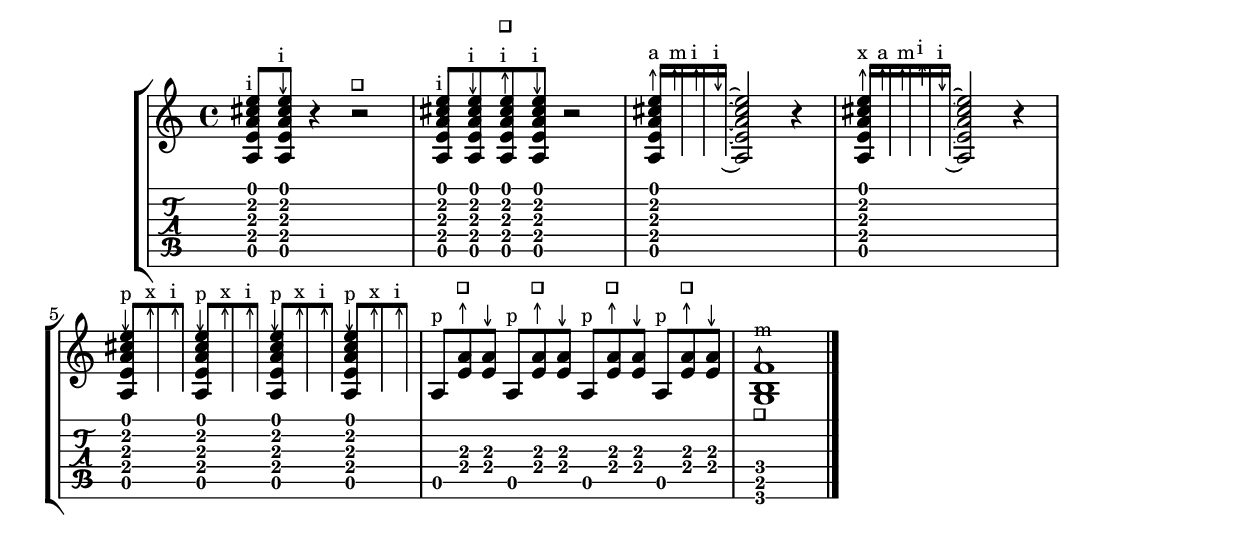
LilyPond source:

%% Do not edit this file; it is auto-generated from LSR http://lsr.dsi.unimi.it
%% This file is in the public domain.
\version "2.11.66"

\header {
  lsrtags = "fretted-strings"

  texidoc = "
For flamenco guitar, special notation is used:


* a golpe symbol to indicate a slap on the guitar body with the nail of
the ring finger


* an arrow to indicate (the direction of) strokes


* different letters for fingering (\"p\": thumb, \"i\": index finger,
\"m\": middle finger, \"a\": ring finger and \"x\": little finger)


* 3- and 4-finger rasgueados; stroke upwards with all fingers, ending
with an up- and down using the index finger


* abanicos: strokes (in tuples) with thumb (down), little and index
finger (both up). There's also an abanico 2 where middle and ring
finger are used instead of the little finger.


* alza pua: fast playing with the thumb


Most figures use arrows in combination with fingering; with abanicos
and rasgueados, noteheads are printed only for the first chord.

This snippet contains some header-like code that can be copied as
@samp{flamenco.ly} and included in source files. 

"
  doctitle = "Flamenco notation"
} % begin verbatim

%%%%%%%%%%%%%%%%%%%%%%%%%%%%%%%%%%%%%%%%%%%
%%%%%%%  Cut here ----- Start 'flamenco.ly' 

% Text indicators
abanico   = \markup { \italic Abanico }
rasgueaso = \markup { \italic Ras. }
alzapua   = \markup { \italic Alzapua }

% Finger stroke symbols
strokeUp = \markup { \postscript #"
  0.1     setlinewidth
  0.5 0   moveto
  0.5 2   lineto
  0.2 1.4 lineto
  0.5 2   moveto
  0.8 1.4 lineto
  stroke
"}

strokeDown = \markup { \postscript #"
  0.1     setlinewidth
  0.5 2   moveto
  0.5 0   lineto
  0.2 0.6 lineto
  0.5 0   moveto
  0.8 0.6 lineto
  stroke
"}

% Golpe symbol
golpe = \markup { \postscript #"
  0.2 setlinewidth
  0 0 moveto
  1 0 lineto
  1 1 lineto
  stroke
  "\postscript #"
  0.1       setlinewidth
  -0.6 -0.1  moveto
  -0.6  1.0 lineto
  0.5  1.0 lineto
  stroke
"}  

strokeUpGolpe = \markup { \column { \golpe \line { \strokeUp }}}
iUpGolpe = \markup { \column { \golpe \line { \small i } \line { \strokeUp }}}

% Strokes for all fingers
pUp   = \markup { \column { \small p \line { \strokeUp }}}
pDown = \markup { \column { \small p \line { \strokeDown }}}
iUp   = \markup { \column { \small i \line { \strokeUp }}}
iDown = \markup { \column { \small i \line { \strokeDown }}}
mUp   = \markup { \column { \small m \line { \strokeUp }}}
mDown = \markup { \column { \small m \line { \strokeDown }}}
aUp   = \markup { \column { \small a \line { \strokeUp }}}
aDown = \markup { \column { \small a \line { \strokeDown }}}
xUp   = \markup { \column { \small x \line { \strokeUp }}}
xDown = \markup { \column { \small x \line { \strokeDown }}}


% Just handy :)
tupletOff = {
  \once \override TupletNumber #'stencil = ##f
  \once \override TupletBracket #'stencil = ##f
}

tupletsOff = {
  \override TupletNumber #'stencil = ##f
  \override TupletBracket #'bracket-visibility = #'if-no-beam
}

tupletsOn = {
  \override TupletBracket #'bracket-visibility = #'default
  \revert TupletNumber #'stencil
}

headsOff = {
  \override TabNoteHead #'transparent = ##t
  \override NoteHead #'transparent = ##t
  \override NoteHead #'no-ledgers = ##t
}

headsOn = {
  \override TabNoteHead #'transparent = ##f
  \override NoteHead #'transparent = ##f
  \override NoteHead #'no-ledgers = ##f
}

%%%%%%%  Cut here ----- End 'flamenco.ly' 
%%%%%%%%%%%%%%%%%%%%%%%%%%%%%%%%%%%%%%%%%

part = \relative c' {
  <a, e' a cis e>8^\iUp
  <a e' a cis e>8^\iDown
  r4
  r2^\golpe
    
  <a e' a cis e>8^\iUp
  <a e' a cis e>8^\iDown
  <a e' a cis e>8^\iUpGolpe
  <a e' a cis e>8^\iDown
  r2
      
  <a e' a cis e>16^\aUp
  \headsOff 
  <a e' a cis e>^\mUp
  <a e' a cis e>^\iUp
  <a e' a cis e>^\iDown~
  \headsOn
  <a e' a cis e>2
  r4

  \tupletOff
  \times 4/5 {
    <a e' a cis e>16^\xUp
    \headsOff
    <a e' a cis e>^\aUp
    <a e' a cis e>^\mUp
    <a e' a cis e>^\iUp
    <a e' a cis e>^\iDown~
    \headsOn
  }
  <a e' a cis e>2
  r4
    
  \tupletsOff
  \times 2/3 {
    <a e' a cis e>8^\pDown
    \headsOff
    <a e' a cis e>^\xUp
    <a e' a cis e>^\iUp
    \headsOn
  }
  
  \times 2/3 {
    <a e' a cis e>8^\pDown
    \headsOff
    <a e' a cis e>^\xUp
    <a e' a cis e>^\iUp
    \headsOn
  }
    
  \times 2/3 {
    <a e' a cis e>8^\pDown
    \headsOff
    <a e' a cis e>^\xUp
    <a e' a cis e>^\iUp
    \headsOn
  }
  \times 2/3 {
    <a e' a cis e>8^\pDown
    \headsOff
    <a e' a cis e>^\xUp
    <a e' a cis e>^\iUp
    \headsOn
  }
  
  \tupletsOff
  \override Beam #'positions = #'(2 . 2)
  \times 2/3 {
    a8^\markup{ \small p }
    <e' a>^\strokeUpGolpe
    <e a>^\strokeDown
  }
  \times 2/3 {
    a,8^\markup{ \small p }
    <e' a>^\strokeUpGolpe
    <e a>^\strokeDown
  }
  \times 2/3 {
    a,8^\markup{ \small p }
    <e' a>^\strokeUpGolpe
    <e a>^\strokeDown
  }
  \times 2/3 {
    a,8^\markup{ \small p }
    <e' a>^\strokeUpGolpe
    <e a>^\strokeDown
  }
  \tupletsOn
    
  \once \override TextScript #'extra-offset = #'(0 . -1)
  <g, b f'>1_\golpe^\mUp
  \bar "|."
}

\score {
  \new StaffGroup <<
    \context Staff = "part" <<
      \clef G
      \transpose c c'
      {
        \part
      }
    >>
    \context TabStaff {
      \part
    }
  >>
  \layout {
    ragged-right = ##t
  }
}

